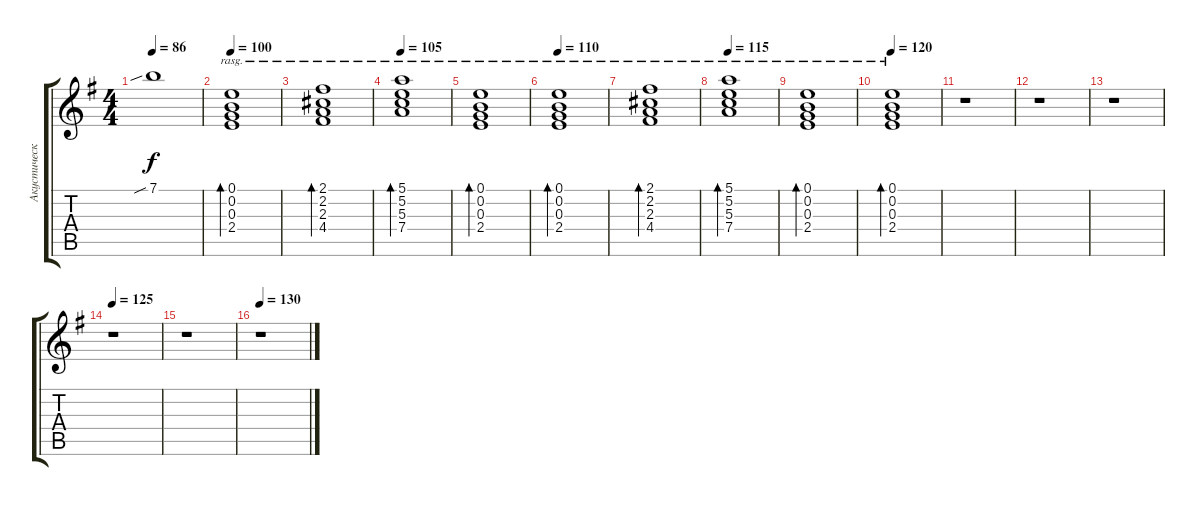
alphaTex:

\track ("Акустическая" "Акустическ") {instrument electricguitarclean}
\staff {score tabs}
\tuning (E4 B3 G3 D3 A2 E2) {hide}
\ts (4 4)
\tempo 86
\clef g2
\ks eminor
7.1{sib}.1{dy f} |
\tempo 100
(0.1 0.2 0.3 2.4).1{bd 120 rasg ii} |
(2.1 2.2 2.3 4.4).1{bd 120 rasg ii} |
\tempo 105
(5.1 5.2 5.3 7.4).1{bd 120 rasg ii} |
(0.1 0.2 0.3 2.4).1{bd 120 rasg ii} |
\tempo 110
(0.1 0.2 0.3 2.4).1{bd 120 rasg ii} |
(2.1 2.2 2.3 4.4).1{bd 120 rasg ii} |
\tempo 115
(5.1 5.2 5.3 7.4).1{bd 120 rasg ii} |
(0.1 0.2 0.3 2.4).1{bd 120 rasg ii} |
\tempo 120
(0.1 0.2 0.3 2.4).1{bd 120 rasg ii volume 8} |
r.1 |
r.1 |
r.1 |
\tempo 125
r.1 |
r.1 |
\tempo 130
r.1
